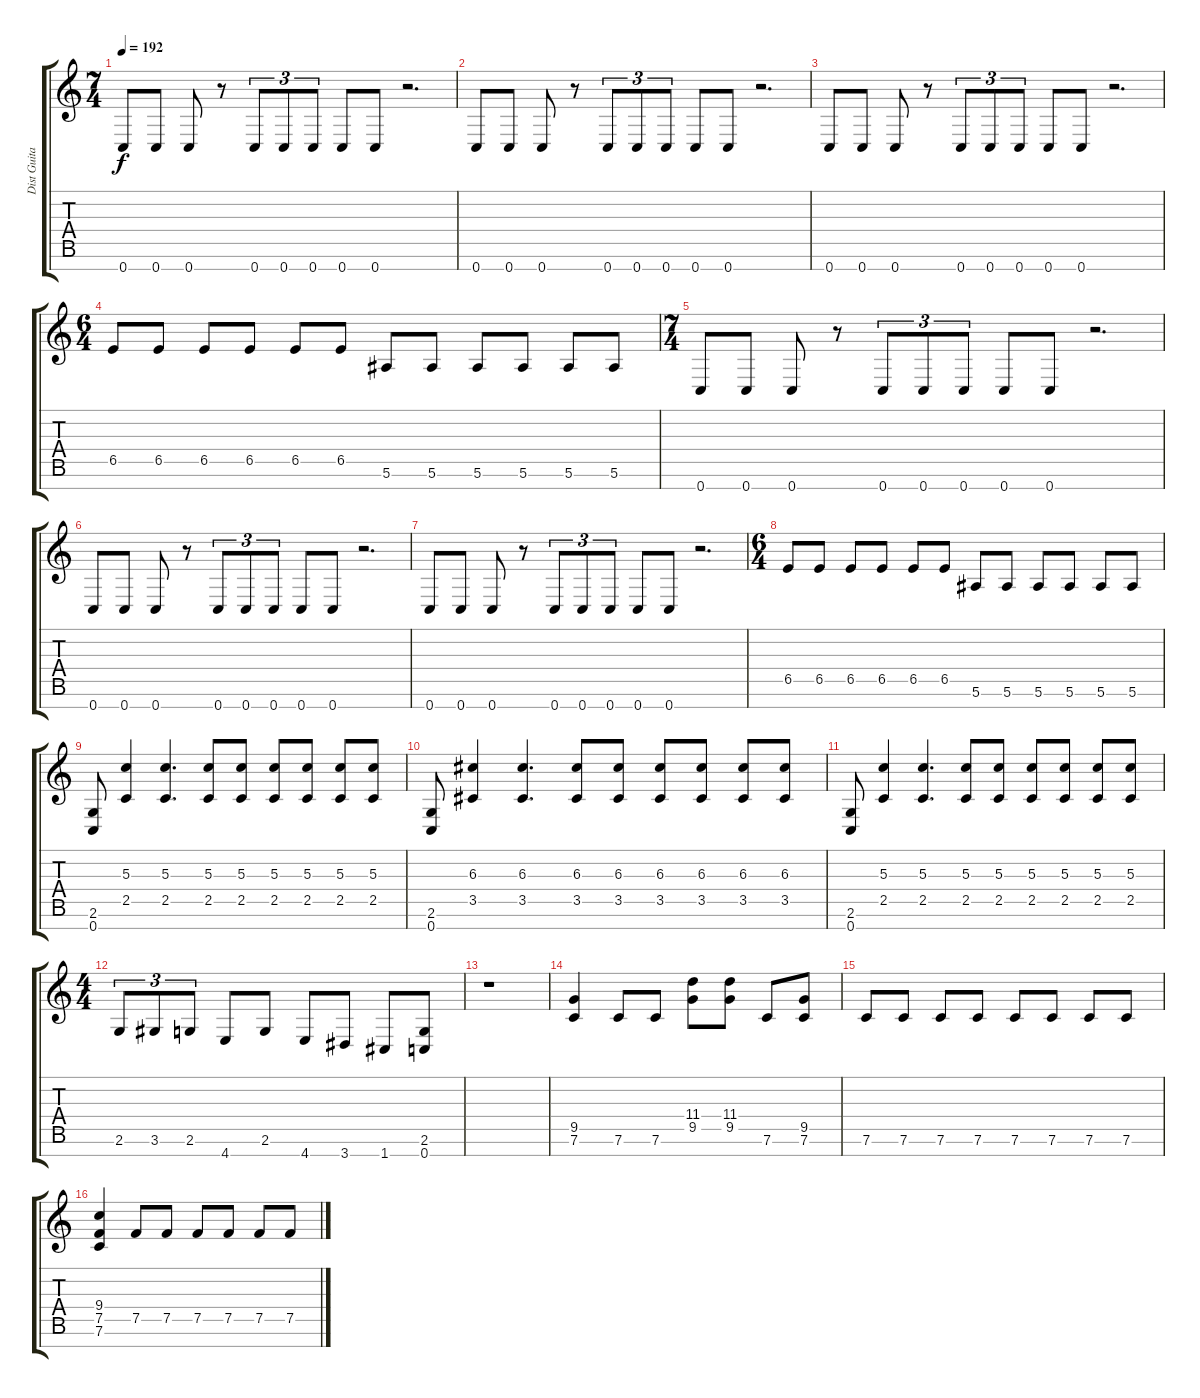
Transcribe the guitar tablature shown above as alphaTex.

\track ("Dist Guitar 1" "Dist Guita") {instrument distortionguitar}
\staff {score tabs}
\tuning (F4 C4 G3 Eb3 Bb2 F2 C2) {hide}
\ts (7 4)
\tempo 192
\clef g2
\ks c
0.7.8{dy f} 0.7.8 0.7.8 r.8 0.7.8{tu (3 2)} 0.7.8{tu (3 2)} 0.7.8{tu (3 2)} 0.7.8 0.7.8 r.2{d} |
0.7.8 0.7.8 0.7.8 r.8 0.7.8{tu (3 2)} 0.7.8{tu (3 2)} 0.7.8{tu (3 2)} 0.7.8 0.7.8 r.2{d} |
0.7.8 0.7.8 0.7.8 r.8 0.7.8{tu (3 2)} 0.7.8{tu (3 2)} 0.7.8{tu (3 2)} 0.7.8 0.7.8 r.2{d} |
\ts (6 4)
6.5.8 6.5.8 6.5.8 6.5.8 6.5.8 6.5.8 5.6.8 5.6.8 5.6.8 5.6.8 5.6.8 5.6.8 |
\ts (7 4)
0.7.8 0.7.8 0.7.8 r.8 0.7.8{tu (3 2)} 0.7.8{tu (3 2)} 0.7.8{tu (3 2)} 0.7.8 0.7.8 r.2{d} |
0.7.8 0.7.8 0.7.8 r.8 0.7.8{tu (3 2)} 0.7.8{tu (3 2)} 0.7.8{tu (3 2)} 0.7.8 0.7.8 r.2{d} |
0.7.8 0.7.8 0.7.8 r.8 0.7.8{tu (3 2)} 0.7.8{tu (3 2)} 0.7.8{tu (3 2)} 0.7.8 0.7.8 r.2{d} |
\ts (6 4)
6.5.8 6.5.8 6.5.8 6.5.8 6.5.8 6.5.8 5.6.8 5.6.8 5.6.8 5.6.8 5.6.8 5.6.8 |
(2.6 0.7).8 (5.3 2.5).4 (5.3 2.5).4{d} (5.3 2.5).8 (5.3 2.5).8 (5.3 2.5).8 (5.3 2.5).8 (5.3 2.5).8 (5.3 2.5).8 |
(2.6 0.7).8 (6.3 3.5).4 (6.3 3.5).4{d} (6.3 3.5).8 (6.3 3.5).8 (6.3 3.5).8 (6.3 3.5).8 (6.3 3.5).8 (6.3 3.5).8 |
(2.6 0.7).8 (5.3 2.5).4 (5.3 2.5).4{d} (5.3 2.5).8 (5.3 2.5).8 (5.3 2.5).8 (5.3 2.5).8 (5.3 2.5).8 (5.3 2.5).8 |
\ts (4 4)
2.6.8{tu (3 2)} 3.6.8{tu (3 2)} 2.6.8{tu (3 2)} 4.7.8 2.6.8 4.7.8 3.7.8 1.7.8 (2.6 0.7).8 |
r.1 |
(9.5 7.6).4 7.6.8 7.6.8 (11.4 9.5).8 (11.4 9.5).8 7.6.8 (9.5 7.6).8 |
7.6.8 7.6.8 7.6.8 7.6.8 7.6.8 7.6.8 7.6.8 7.6.8 |
(9.4 7.5 7.6).4 7.5.8 7.5.8 7.5.8 7.5.8 7.5.8 7.5.8
